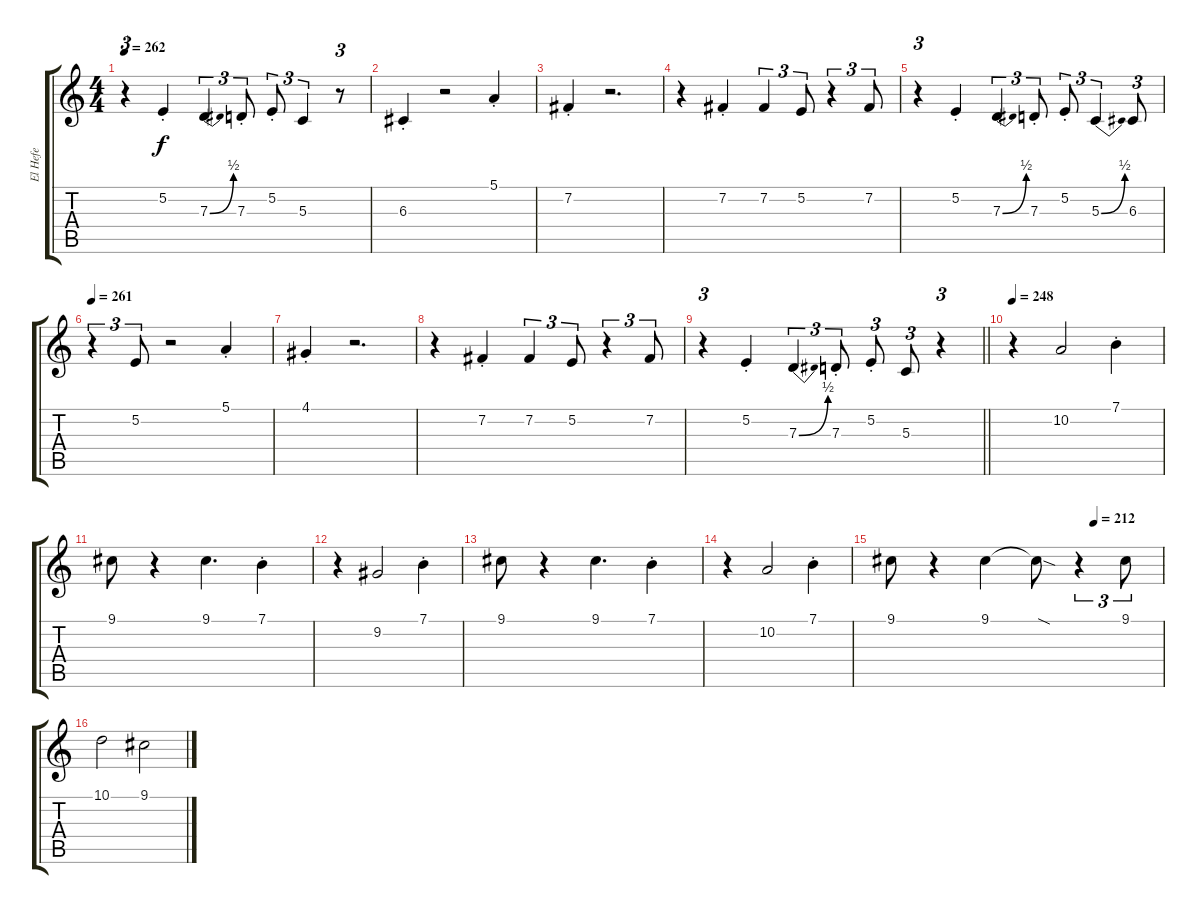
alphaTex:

\track ("El Hefe" "El Hefe") {instrument trumpet}
\staff {score tabs}
\tuning (E4 B3 G3 D3 A2 E2) {hide}
\ts (4 4)
\tempo 262
\clef g2
\ks c
r.4{tu (3 2) dy f} 5.2{st}.4 7.3{be (bend 0 0 60 2)}.4{tu (3 2)} 7.3{st}.8{tu (3 2)} 5.2{st}.8{tu (3 2)} 5.3.4{tu (3 2)} r.8{tu (3 2)} |
6.3{st}.4 r.2 5.1{st}.4 |
7.2{st}.4 r.2{d} |
r.4 7.2{st}.4 7.2.4{tu (3 2)} 5.2.8{tu (3 2)} r.4{tu (3 2)} 7.2.8{tu (3 2)} |
r.4{tu (3 2)} 5.2{st}.4 7.3{be (bend 0 0 60 2)}.4{tu (3 2)} 7.3{st}.8{tu (3 2)} 5.2{st}.8{tu (3 2)} 5.3{be (bend 0 0 60 2)}.4{tu (3 2)} 6.3.8{tu (3 2)} |
\tempo 261
r.4{tu (3 2)} 5.2.8{tu (3 2)} r.2 5.1{st}.4 |
4.1{st}.4 r.2{d} |
r.4 7.2{st}.4 7.2.4{tu (3 2)} 5.2.8{tu (3 2)} r.4{tu (3 2)} 7.2.8{tu (3 2)} |
\barLineRight lightlight
r.4{tu (3 2)} 5.2{st}.4 7.3{be (bend 0 0 60 2)}.4{tu (3 2)} 7.3{st}.8{tu (3 2)} 5.2{st}.8{tu (3 2)} 5.3.8{tu (3 2)} r.4{tu (3 2)} |
\section ("" "")
\tempo 248
r.4 10.2.2 7.1{st}.4 |
9.1.8 r.4 9.1.4{d} 7.1{st}.4 |
r.4 9.2.2 7.1{st}.4 |
9.1.8 r.4 9.1.4{d} 7.1{st}.4 |
r.4 10.2.2 7.1{st}.4 |
\tempo (212 0.75)
9.1.8 r.4 9.1.4 9.1{sod t}.8 r.4{tu (3 2)} 9.1.8{tu (3 2)} |
10.1.2 9.1.2
